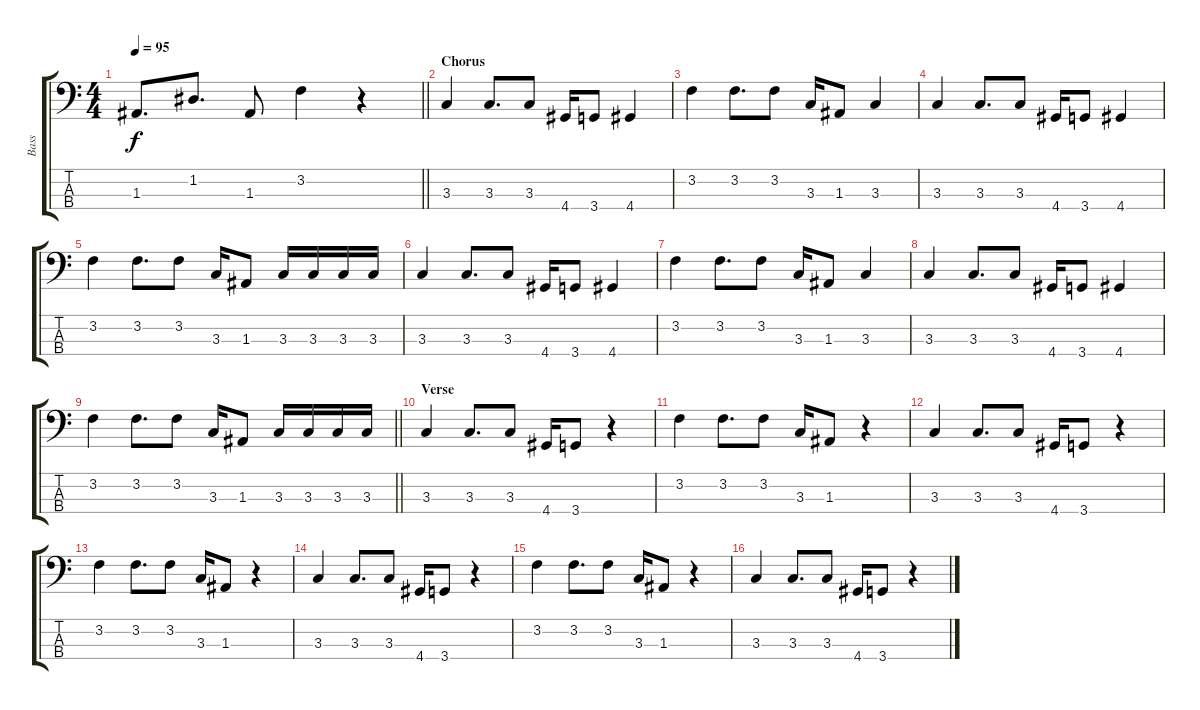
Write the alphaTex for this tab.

\track ("Bass" "Bass") {instrument electricbassfinger}
\staff {score tabs}
\tuning (G2 D2 A1 E1) {hide}
\ts (4 4)
\tempo 95
\clef f4
\barLineRight lightlight
\ks c
1.3.8{d dy f} 1.2.8{d} 1.3.8 3.2.4 r.4 |
\section ("" "Chorus")
3.3.4 3.3.8{d} 3.3.8 4.4.16 3.4.8 4.4.4 |
3.2.4 3.2.8{d} 3.2.8 3.3.16 1.3.8 3.3.4 |
3.3.4 3.3.8{d} 3.3.8 4.4.16 3.4.8 4.4.4 |
3.2.4 3.2.8{d} 3.2.8 3.3.16 1.3.8 3.3.16 3.3.16 3.3.16 3.3.16 |
3.3.4 3.3.8{d} 3.3.8 4.4.16 3.4.8 4.4.4 |
3.2.4 3.2.8{d} 3.2.8 3.3.16 1.3.8 3.3.4 |
3.3.4 3.3.8{d} 3.3.8 4.4.16 3.4.8 4.4.4 |
\barLineRight lightlight
3.2.4 3.2.8{d} 3.2.8 3.3.16 1.3.8 3.3.16 3.3.16 3.3.16 3.3.16 |
\section ("" "Verse")
3.3.4 3.3.8{d} 3.3.8 4.4.16 3.4.8 r.4 |
3.2.4 3.2.8{d} 3.2.8 3.3.16 1.3.8 r.4 |
3.3.4 3.3.8{d} 3.3.8 4.4.16 3.4.8 r.4 |
3.2.4 3.2.8{d} 3.2.8 3.3.16 1.3.8 r.4 |
3.3.4 3.3.8{d} 3.3.8 4.4.16 3.4.8 r.4 |
3.2.4 3.2.8{d} 3.2.8 3.3.16 1.3.8 r.4 |
3.3.4 3.3.8{d} 3.3.8 4.4.16 3.4.8 r.4
